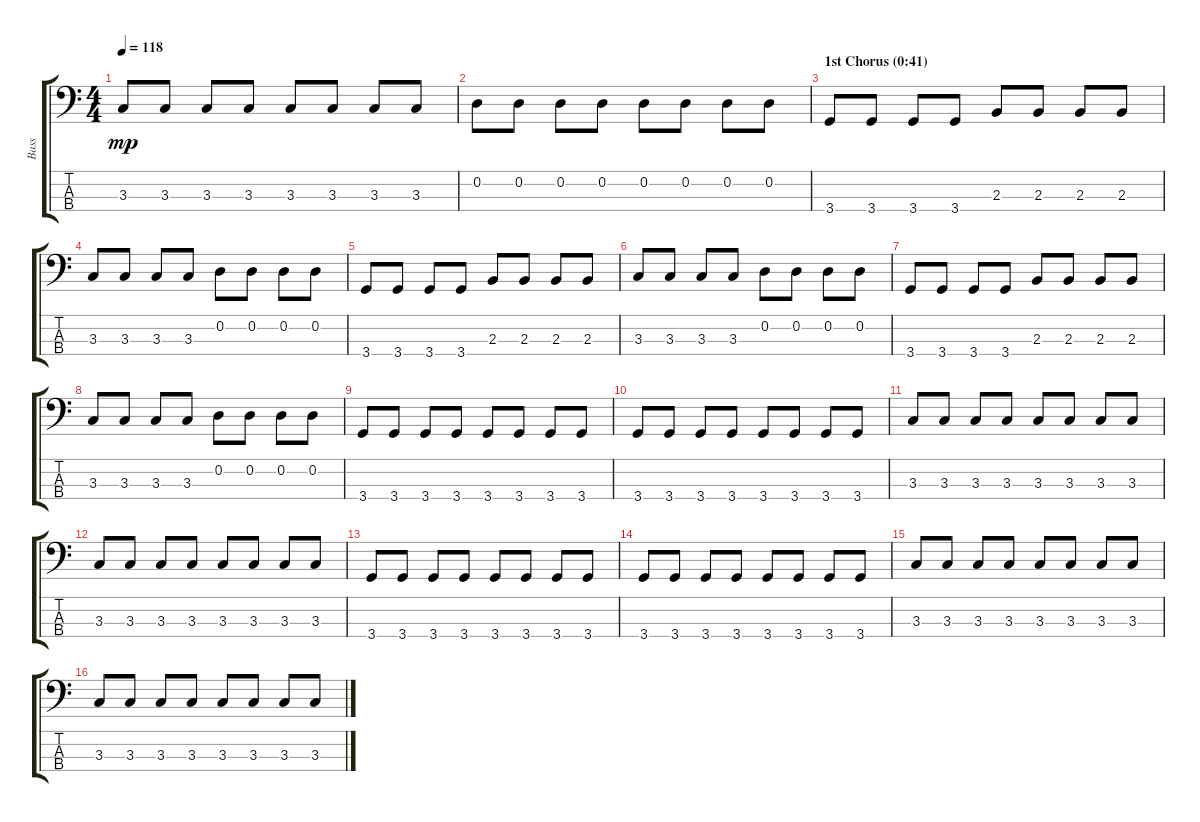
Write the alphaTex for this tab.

\track ("Bass" "Bass") {instrument electricbassfinger}
\staff {score tabs}
\tuning (G2 D2 A1 E1) {hide}
\ts (4 4)
\tempo 118
\clef f4
\ks c
3.3.8{dy mp} 3.3.8 3.3.8 3.3.8 3.3.8 3.3.8 3.3.8 3.3.8 |
0.2.8 0.2.8 0.2.8 0.2.8 0.2.8 0.2.8 0.2.8 0.2.8 |
\section ("" "1st Chorus (0:41)")
3.4.8 3.4.8 3.4.8 3.4.8 2.3.8 2.3.8 2.3.8 2.3.8 |
3.3.8 3.3.8 3.3.8 3.3.8 0.2.8 0.2.8 0.2.8 0.2.8 |
3.4.8 3.4.8 3.4.8 3.4.8 2.3.8 2.3.8 2.3.8 2.3.8 |
3.3.8 3.3.8 3.3.8 3.3.8 0.2.8 0.2.8 0.2.8 0.2.8 |
3.4.8 3.4.8 3.4.8 3.4.8 2.3.8 2.3.8 2.3.8 2.3.8 |
3.3.8 3.3.8 3.3.8 3.3.8 0.2.8 0.2.8 0.2.8 0.2.8 |
3.4.8 3.4.8 3.4.8 3.4.8 3.4.8 3.4.8 3.4.8 3.4.8 |
3.4.8 3.4.8 3.4.8 3.4.8 3.4.8 3.4.8 3.4.8 3.4.8 |
3.3.8 3.3.8 3.3.8 3.3.8 3.3.8 3.3.8 3.3.8 3.3.8 |
3.3.8 3.3.8 3.3.8 3.3.8 3.3.8 3.3.8 3.3.8 3.3.8 |
3.4.8 3.4.8 3.4.8 3.4.8 3.4.8 3.4.8 3.4.8 3.4.8 |
3.4.8 3.4.8 3.4.8 3.4.8 3.4.8 3.4.8 3.4.8 3.4.8 |
3.3.8 3.3.8 3.3.8 3.3.8 3.3.8 3.3.8 3.3.8 3.3.8 |
3.3.8 3.3.8 3.3.8 3.3.8 3.3.8 3.3.8 3.3.8 3.3.8
